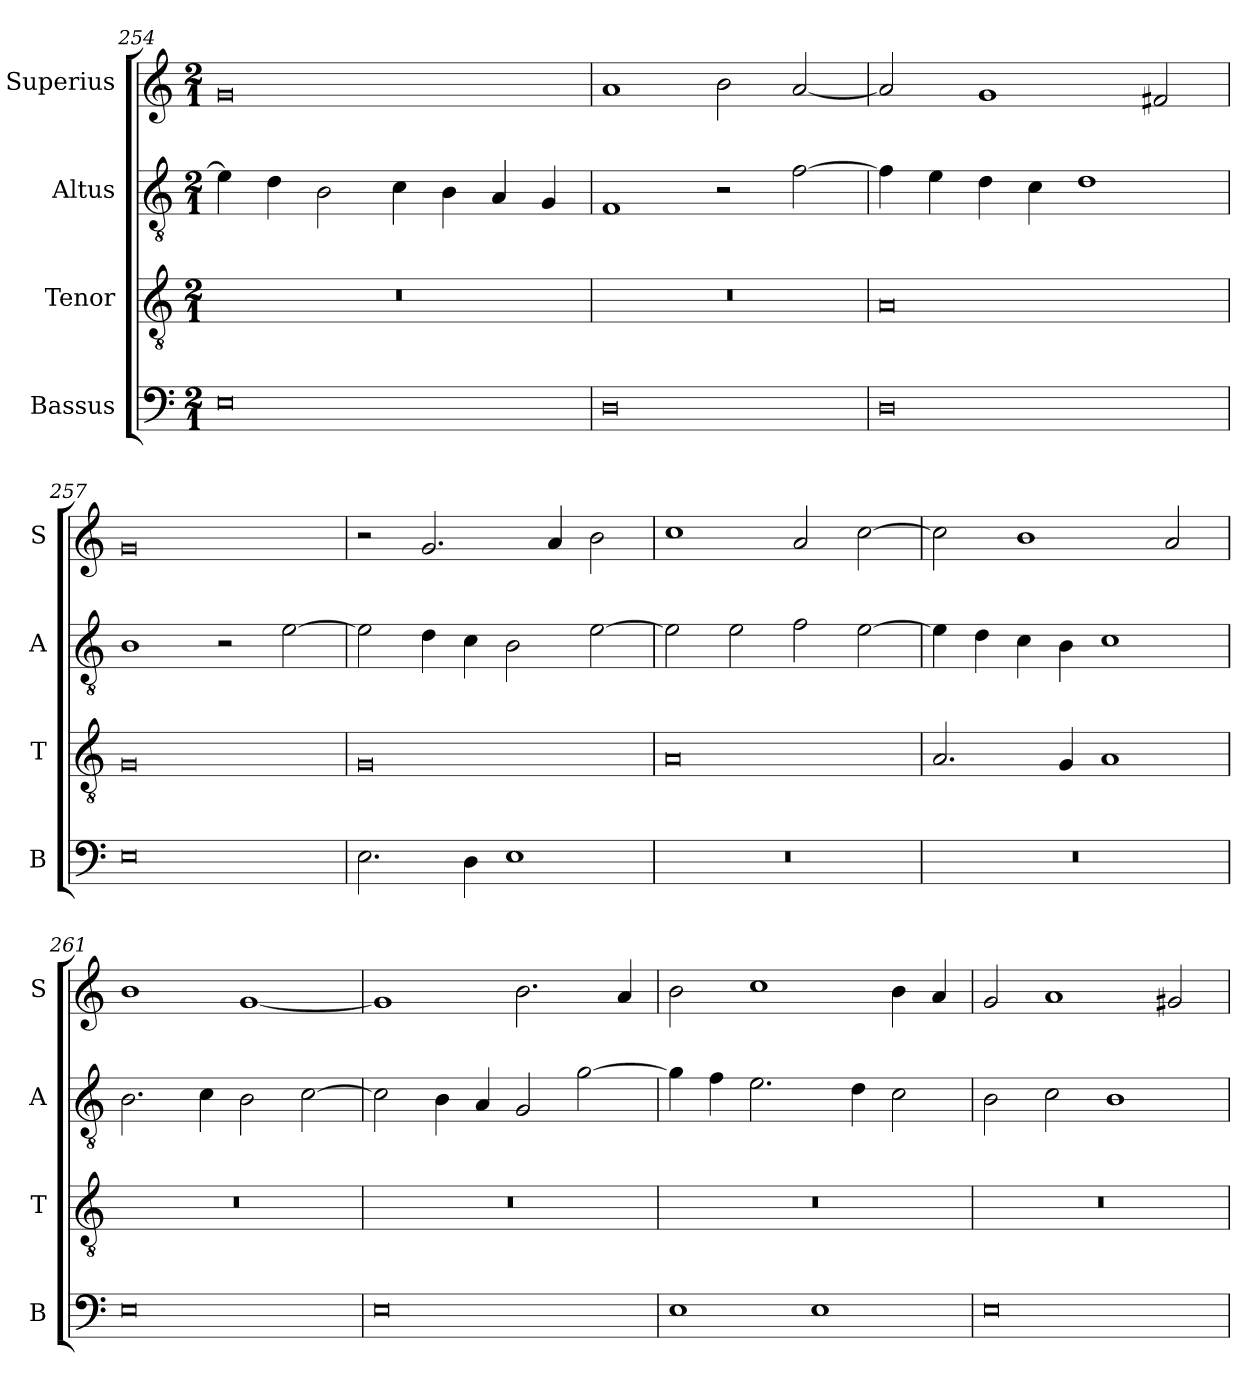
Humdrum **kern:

**kern	**kern	**kern	**kern
*part4	*part3	*part2	*part1
*staff4	*staff3	*staff2	*staff1
*I"Bassus	*I"Tenor	*I"Altus	*I"Superius
*I'B	*I'T	*I'A	*I'S
*clefF4	*clefGv2	*clefGv2	*clefG2
*k[]	*k[]	*k[]	*k[]
*M2/1	*M2/1	*M2/1	*M2/1
=254	=254	=254	=254
0E	0r	4e\]	0g
.	.	4d\	.
.	.	2B\	.
.	.	4c\	.
.	.	4B\	.
.	.	4A/	.
.	.	4G/	.
=255	=255	=255	=255
0D	0r	1F	1a
.	.	2r	2b\
.	.	[2f\	[2a/
=256	=256	=256	=256
0D	0A	4f\]	2a/]
.	.	4e\	.
.	.	4d\	1g
.	.	4c\	.
.	.	1d	.
.	.	.	2f#X/
=257	=257	=257	=257
0E	0G	1B	0g
.	.	2r	.
.	.	[2e\	.
=258	=258	=258	=258
2.E\	0G	2e\]	2r
.	.	4d\	2.g/
4D\	.	4c\	.
1E	.	2B\	.
.	.	.	4a/
.	.	[2e\	2b\
=259	=259	=259	=259
0r	0A	2e\]	1cc
.	.	2e\	.
.	.	2f\	2a/
.	.	[2e\	[2cc\
=260	=260	=260	=260
0r	2.A/	4e\]	2cc\]
.	.	4d\	.
.	.	4c\	1b
.	4G/	4B\	.
.	1A	1c	.
.	.	.	2a/
=261	=261	=261	=261
0E	0r	2.B\	1b
.	.	4c\	.
.	.	2B\	[1g
.	.	[2c\	.
=262	=262	=262	=262
0E	0r	2c\]	1g]
.	.	4B\	.
.	.	4A/	.
.	.	2G/	2.b\
.	.	[2g\	.
.	.	.	4a/
=263	=263	=263	=263
1E	0r	4g\]	2b\
.	.	4f\	.
.	.	2.e\	1cc
1E	.	.	.
.	.	4d\	.
.	.	2c\	4b\
.	.	.	4a/
=264	=264	=264	=264
0E	0r	2B\	2g/
.	.	2c\	1a
.	.	1B	.
.	.	.	2g#X/
=	=	=	=
*-	*-	*-	*-
